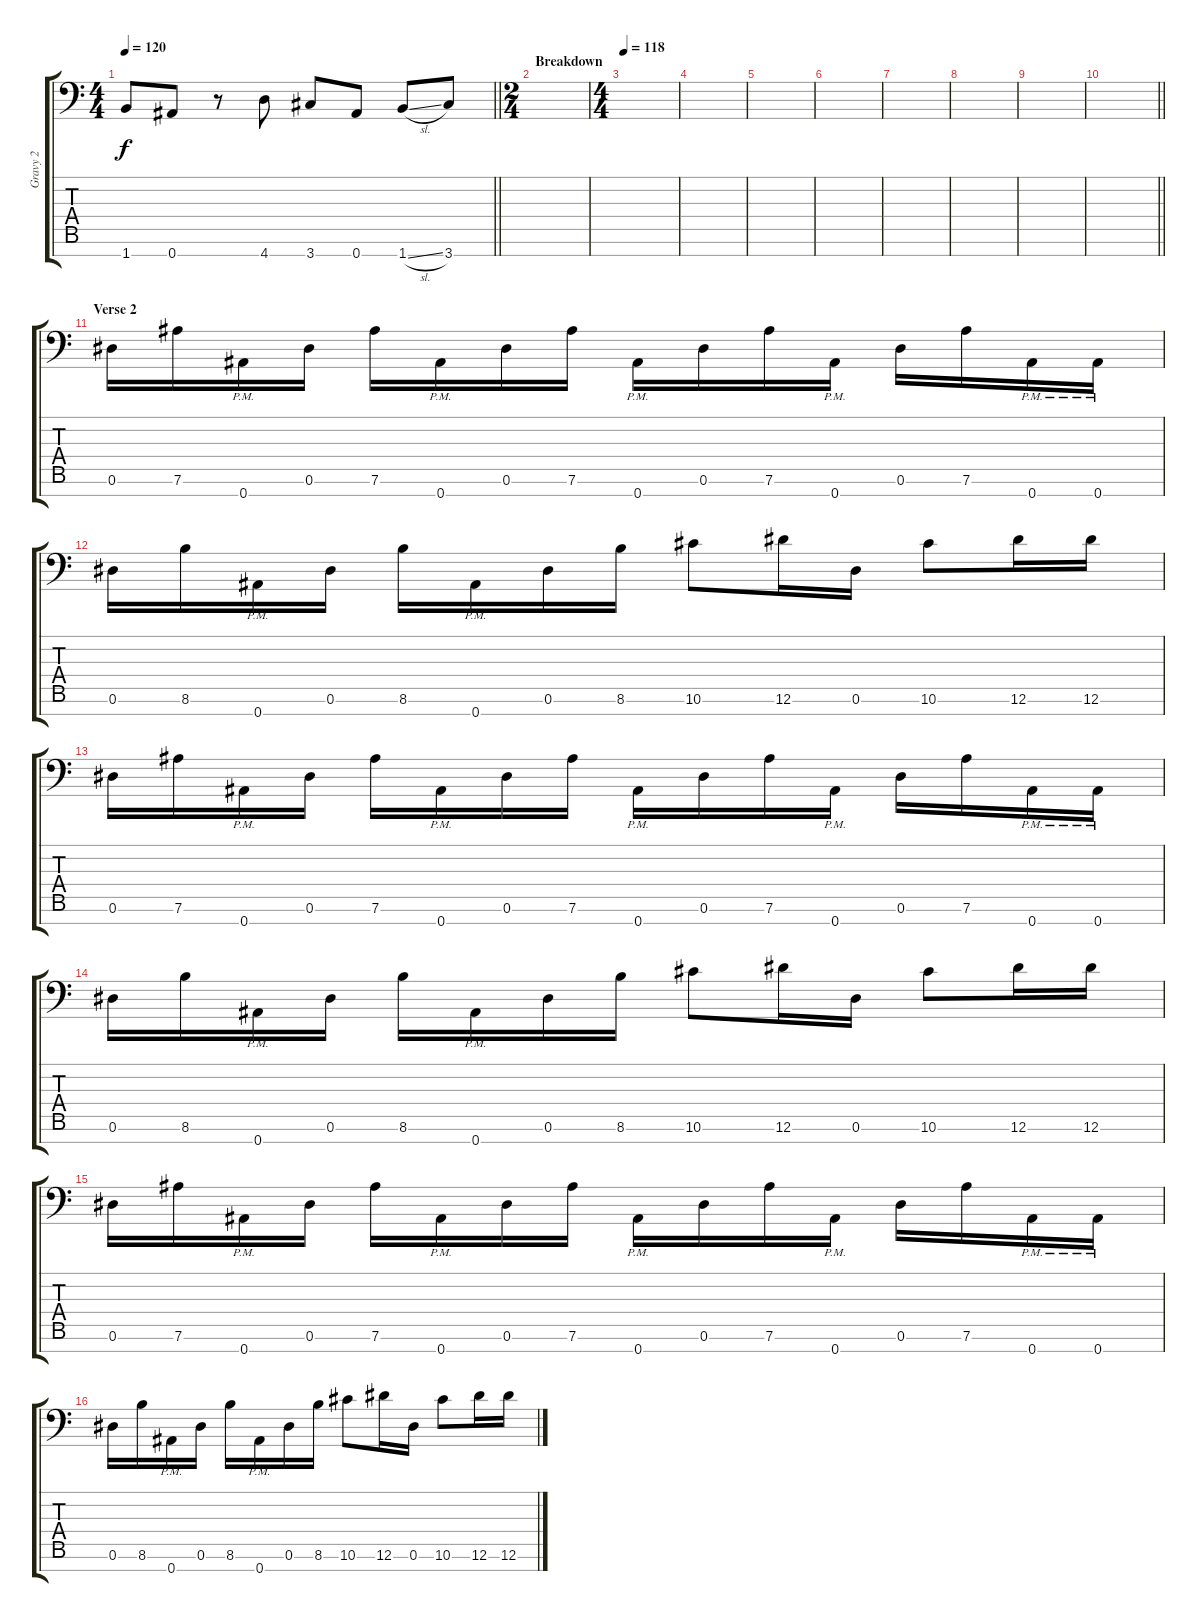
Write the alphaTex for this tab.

\track ("Gravy 2" "Gravy 2") {instrument distortionguitar}
\staff {score tabs}
\tuning (Eb4 Bb3 Gb3 Db3 Ab2 Eb2 Bb1) {hide}
\ts (4 4)
\tempo 120
\clef f4
\barLineRight lightlight
\ks c
1.7.8{dy f} 0.7.8 r.8 4.7.8 3.7.8 0.7.8 1.7{sl}.8 3.7.8 |
\ts (2 4)
\section ("" "Breakdown")
|
\ts (4 4)
\tempo 118
|
|
|
|
|
|
|
\barLineRight lightlight
|
\section ("" "Verse 2")
0.6.16 7.6.16 0.7{pm}.16 0.6.16 7.6.16 0.7{pm}.16 0.6.16 7.6.16 0.7{pm}.16 0.6.16 7.6.16 0.7{pm}.16 0.6.16 7.6.16 0.7{pm}.16 0.7{pm}.16 |
0.6.16 8.6.16 0.7{pm}.16 0.6.16 8.6.16 0.7{pm}.16 0.6.16 8.6.16 10.6.8 12.6.16 0.6.16 10.6.8 12.6.16 12.6.16 |
0.6.16 7.6.16 0.7{pm}.16 0.6.16 7.6.16 0.7{pm}.16 0.6.16 7.6.16 0.7{pm}.16 0.6.16 7.6.16 0.7{pm}.16 0.6.16 7.6.16 0.7{pm}.16 0.7{pm}.16 |
0.6.16 8.6.16 0.7{pm}.16 0.6.16 8.6.16 0.7{pm}.16 0.6.16 8.6.16 10.6.8 12.6.16 0.6.16 10.6.8 12.6.16 12.6.16 |
0.6.16 7.6.16 0.7{pm}.16 0.6.16 7.6.16 0.7{pm}.16 0.6.16 7.6.16 0.7{pm}.16 0.6.16 7.6.16 0.7{pm}.16 0.6.16 7.6.16 0.7{pm}.16 0.7{pm}.16 |
0.6.16 8.6.16 0.7{pm}.16 0.6.16 8.6.16 0.7{pm}.16 0.6.16 8.6.16 10.6.8 12.6.16 0.6.16 10.6.8 12.6.16 12.6.16
